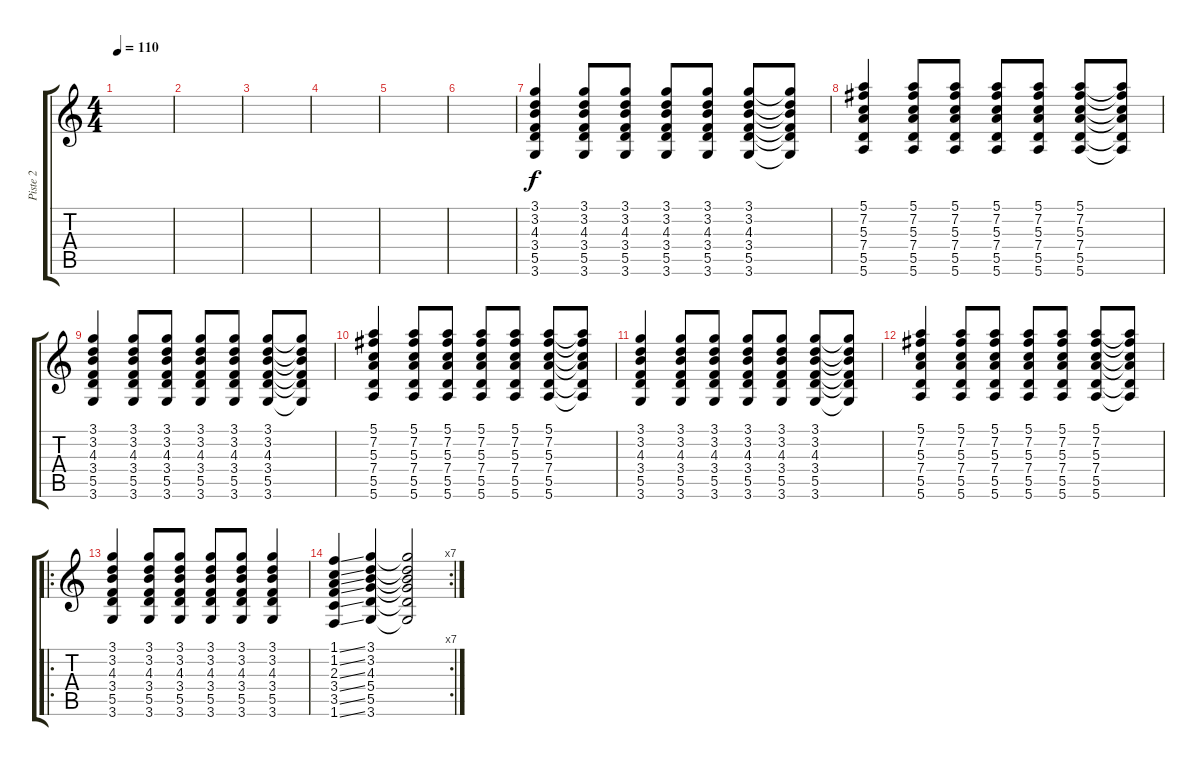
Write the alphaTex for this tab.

\track ("Piste 2" "Piste 2") {instrument acousticguitarnylon}
\staff {score tabs}
\tuning (E4 B3 G3 D3 A2 E2) {hide}
\ts (4 4)
\tempo 110
\clef g2
\ks c
|
|
|
|
|
|
(3.1 3.2 4.3 3.4 5.5 3.6).4 (3.1 3.2 4.3 3.4 5.5 3.6).8 (3.1 3.2 4.3 3.4 5.5 3.6).8 (3.1 3.2 4.3 3.4 5.5 3.6).8 (3.1 3.2 4.3 3.4 5.5 3.6).8 (3.1 3.2 4.3 3.4 5.5 3.6).8 (3.1{t} 3.2{t} 4.3{t} 3.4{t} 5.5{t} 3.6{t}).8 |
(5.1 7.2 5.3 7.4 5.5 5.6).4 (5.1 7.2 5.3 7.4 5.5 5.6).8 (5.1 7.2 5.3 7.4 5.5 5.6).8 (5.1 7.2 5.3 7.4 5.5 5.6).8 (5.1 7.2 5.3 7.4 5.5 5.6).8 (5.1 7.2 5.3 7.4 5.5 5.6).8 (5.1{t} 7.2{t} 5.3{t} 7.4{t} 5.5{t} 5.6{t}).8 |
(3.1 3.2 4.3 3.4 5.5 3.6).4 (3.1 3.2 4.3 3.4 5.5 3.6).8 (3.1 3.2 4.3 3.4 5.5 3.6).8 (3.1 3.2 4.3 3.4 5.5 3.6).8 (3.1 3.2 4.3 3.4 5.5 3.6).8 (3.1 3.2 4.3 3.4 5.5 3.6).8 (3.1{t} 3.2{t} 4.3{t} 3.4{t} 5.5{t} 3.6{t}).8 |
(5.1 7.2 5.3 7.4 5.5 5.6).4 (5.1 7.2 5.3 7.4 5.5 5.6).8 (5.1 7.2 5.3 7.4 5.5 5.6).8 (5.1 7.2 5.3 7.4 5.5 5.6).8 (5.1 7.2 5.3 7.4 5.5 5.6).8 (5.1 7.2 5.3 7.4 5.5 5.6).8 (5.1{t} 7.2{t} 5.3{t} 7.4{t} 5.5{t} 5.6{t}).8 |
(3.1 3.2 4.3 3.4 5.5 3.6).4 (3.1 3.2 4.3 3.4 5.5 3.6).8 (3.1 3.2 4.3 3.4 5.5 3.6).8 (3.1 3.2 4.3 3.4 5.5 3.6).8 (3.1 3.2 4.3 3.4 5.5 3.6).8 (3.1 3.2 4.3 3.4 5.5 3.6).8 (3.1{t} 3.2{t} 4.3{t} 3.4{t} 5.5{t} 3.6{t}).8 |
(5.1 7.2 5.3 7.4 5.5 5.6).4 (5.1 7.2 5.3 7.4 5.5 5.6).8 (5.1 7.2 5.3 7.4 5.5 5.6).8 (5.1 7.2 5.3 7.4 5.5 5.6).8 (5.1 7.2 5.3 7.4 5.5 5.6).8 (5.1 7.2 5.3 7.4 5.5 5.6).8 (5.1{t} 7.2{t} 5.3{t} 7.4{t} 5.5{t} 5.6{t}).8 |
\ro
(3.1 3.2 4.3 3.4 5.5 3.6).4 (3.1 3.2 4.3 3.4 5.5 3.6).8 (3.1 3.2 4.3 3.4 5.5 3.6).8 (3.1 3.2 4.3 3.4 5.5 3.6).8 (3.1 3.2 4.3 3.4 5.5 3.6).8 (3.1 3.2 4.3 3.4 5.5 3.6).4 |
\rc 7
(1.1{ss} 1.2{ss} 2.3{ss} 3.4{ss} 3.5{ss} 1.6{ss}).4 (3.1 3.2 4.3 5.4 5.5 3.6).4 (3.1{t} 3.2{t} 4.3{t} 5.4{t} 5.5{t} 3.6{t}).2
